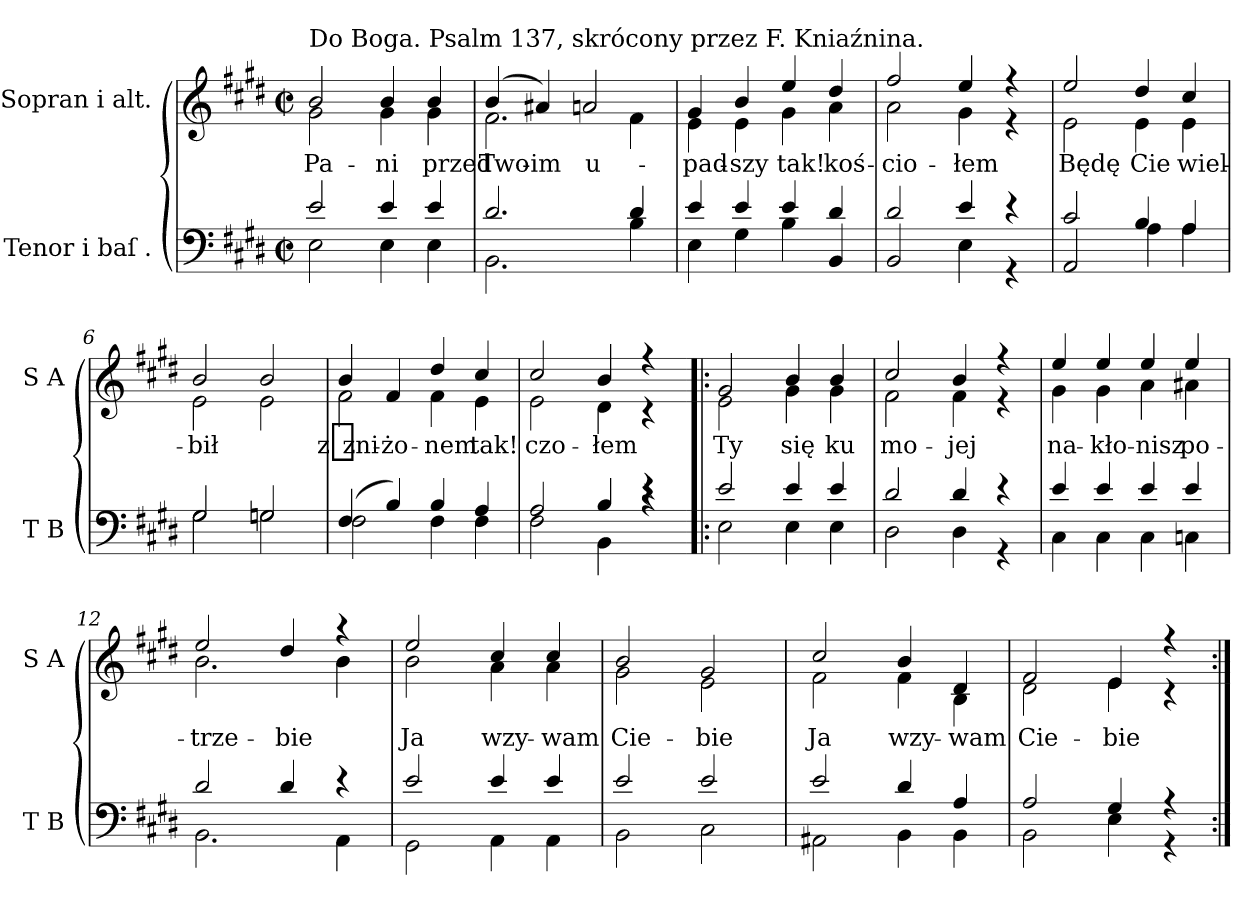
**kern	**kern	**text
*part2	*part1	*part1
*staff2	*staff1	*staff1
*I"Tenor i baſ .	*I"Sopran i alt.	*
*I'T B	*I'S A	*
*clefF4	*clefG2	*
*k[f#c#g#d#]	*k[f#c#g#d#]	*
*M2/2	*M2/2	*
*met(c|)	*met(c|)	*
=1	=1	=1
*^	*^	*
!	!	!LO:TX:a:t=Do Boga. Psalm 137, skrócony przez F. Kniaźnina.	!	!
2e/	2E\	2b/	2g#\	Pa-
4e/	4E\	4b/	4g#\	-ni
4e/	4E\	4b/	4g#\	przed
=2	=2	=2	=2	=2
2.d#/	2.BB\	(4b/	2.f#\	Two-
.	.	4a#X/)	.	im
.	.	2an/	.	u-
4d#/	4B\	.	4f#\	.
=3	=3	=3	=3	=3
4e/	4E\	4g#/	4e\	-pad-
4e/	4G#\	4b/	4e\	-szy
4e/	4B\	4ee/	4g#\	tak!
4d#/	4BB/	4dd#/	4a\	koś-
=4	=4	=4	=4	=4
2d#/	2BB/	2ff#/	2a\	-cio-
4e/	4E\	4ee/	4g#\	-łem
4r	4r	4r	4r	.
=5	=5	=5	=5	=5
2c#/	2AA/	2ee/	2e\	Będę
4B/	4A\	4dd#/	4e\	Cie
4A/	4A\	4cc#/	4e\	wiel-
=6	=6	=6	=6	=6
2G#/	2G#\	2b/	2e\	-bił
2Gn/	2Gn\	2b/	2e\	.
=7	=7	=7	=7	=7
(4F#/	2F#\	4b/	2f#\	z zni-
4B/)	.	4f#/	.	-żo-
4B/	4F#\	4dd#/	4f#\	-nem
4A/	4F#\	4cc#/	4e\	tak!
=8	=8	=8	=8	=8
2A/	2F#\	2cc#/	2e\	czo-
4B/	4BB\	4b/	4d#\	-łem
4r	4rc	4r	4rc	.
=9!|:	=9!|:	=9!|:	=9!|:	=9!|:
2e/	2E\	2g#/	2e\	Ty
4e/	4E\	4b/	4g#\	się
4e/	4E\	4b/	4g#\	ku
=10	=10	=10	=10	=10
2d#/	2D#\	2cc#/	2f#\	mo-
4d#/	4D#\	4b/	4f#\	-jej
4r	4r	4r	4r	.
=11	=11	=11	=11	=11
4e/	4C#\	4ee/	4g#\	na-
4e/	4C#\	4ee/	4g#\	-kło-
4e/	4C#\	4ee/	4a\	-nisz
4e/	4Cn\	4ee/	4a#X\	po-
=12	=12	=12	=12	=12
2d#/	2.BB\	2ee/	2.b\	-trze-
4d#/	.	4dd#/	.	-bie
4r	4AA\	4r	4b\	.
=13	=13	=13	=13	=13
2e/	2GG#\	2ee/	2b\	Ja
4e/	4AA\	4cc#/	4a\	wzy-
4e/	4AA\	4cc#/	4a\	-wam
=14	=14	=14	=14	=14
2e/	2BB\	2b/	2g#\	Cie-
2e/	2C#\	2g#/	2e\	-bie
=15	=15	=15	=15	=15
2e/	2AA#X\	2cc#/	2f#\	Ja
4d#/	4BB\	4b/	4f#\	wzy-
4A/	4BB\	4d#/	4B\	-wam
=16	=16	=16	=16	=16
2A/	2BB\	2f#/	2d#\	Cie-
4G#/	4E\	4e/	4e\	-bie
4r	4r	4r	4r	.
*v	*v	*	*	*
*	*v	*v	*
=:|!	=:|!	=:|!
*-	*-	*-
